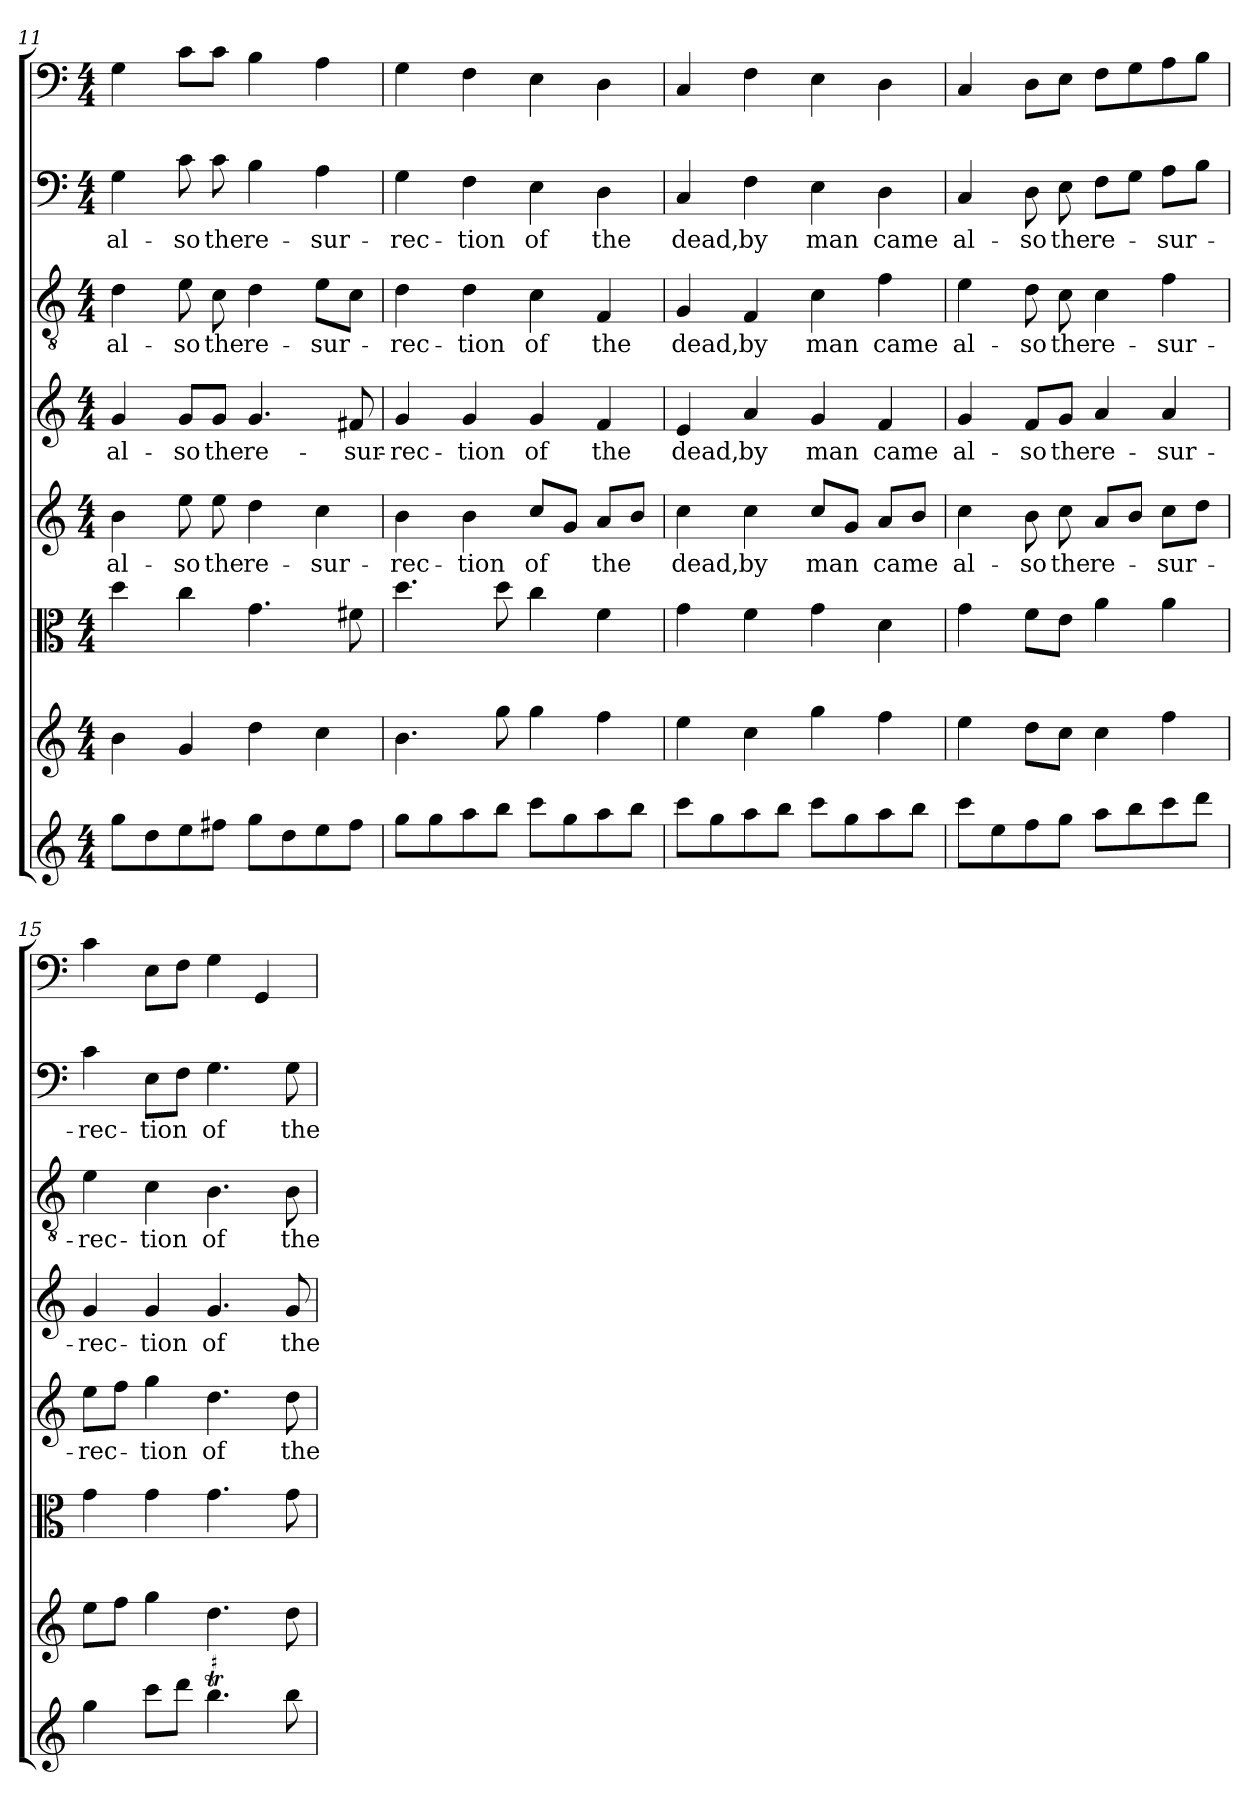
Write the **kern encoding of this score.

**kern	**kern	**kern	**kern	**text	**kern	**text	**kern	**text	**kern	**text	**kern
*part8	*part7	*part6	*part5	*part5	*part4	*part4	*part3	*part3	*part2	*part2	*part1
*staff8	*staff7	*staff6	*staff5	*staff5	*staff4	*staff4	*staff3	*staff3	*staff2	*staff2	*staff1
*clefG2	*clefG2	*clefC3	*clefG2	*	*clefG2	*	*clefGv2	*	*clefF4	*	*clefF4
*k[]	*k[]	*k[]	*k[]	*	*k[]	*	*k[]	*	*k[]	*	*k[]
*a:	*a:	*a:	*a:	*	*a:	*	*a:	*	*a:	*	*a:
*M4/4	*M4/4	*M4/4	*M4/4	*	*M4/4	*	*M4/4	*	*M4/4	*	*M4/4
=11	=11	=11	=11	=11	=11	=11	=11	=11	=11	=11	=11
8gg\L	4b\	4dd\	4b\	al-	4g/	al-	4d\	al-	4G\	al-	4G\
8dd\	.	.	.	.	.	.	.	.	.	.	.
8ee\	4g/	4cc\	8ee\	-so	8g/L	-so	8e\	-so	8c\	-so	8c\L
8ff#X\J	.	.	8ee\	the	8g/J	the	8c\	the	8c\	the	8c\J
8gg\L	4dd\	4.g\	4dd\	re-	4.g/	re-	4d\	re-	4B\	re-	4B\
8dd\	.	.	.	.	.	.	.	.	.	.	.
8ee\	4cc\	.	4cc\	-sur-	.	.	8e\L	-sur-	4A\	-sur-	4A\
8ff#\J	.	8f#X\	.	.	8f#X/	-sur-	8c\J	.	.	.	.
=12	=12	=12	=12	=12	=12	=12	=12	=12	=12	=12	=12
8gg\L	4.b\	4.dd\	4b\	-rec-	4g/	-rec-	4d\	-rec-	4G\	-rec-	4G\
8gg\	.	.	.	.	.	.	.	.	.	.	.
8aa\	.	.	4b\	-tion	4g/	-tion	4d\	-tion	4F\	-tion	4F\
8bb\J	8gg\	8dd\	.	.	.	.	.	.	.	.	.
8ccc\L	4gg\	4cc\	8cc/L	of	4g/	of	4c\	of	4E\	of	4E\
8gg\	.	.	8g/J	.	.	.	.	.	.	.	.
8aa\	4ff\	4f\	8a/L	the	4f/	the	4F/	the	4D\	the	4D\
8bb\J	.	.	8b/J	.	.	.	.	.	.	.	.
=13	=13	=13	=13	=13	=13	=13	=13	=13	=13	=13	=13
8ccc\L	4ee\	4g\	4cc\	dead,	4e/	dead,	4G/	dead,	4C/	dead,	4C/
8gg\	.	.	.	.	.	.	.	.	.	.	.
8aa\	4cc\	4f\	4cc\	by	4a/	by	4F/	by	4F\	by	4F\
8bb\J	.	.	.	.	.	.	.	.	.	.	.
8ccc\L	4gg\	4g\	8cc/L	man	4g/	man	4c\	man	4E\	man	4E\
8gg\	.	.	8g/J	.	.	.	.	.	.	.	.
8aa\	4ff\	4d\	8a/L	came	4f/	came	4f\	came	4D\	came	4D\
8bb\J	.	.	8b/J	.	.	.	.	.	.	.	.
=14	=14	=14	=14	=14	=14	=14	=14	=14	=14	=14	=14
8ccc\L	4ee\	4g\	4cc\	al-	4g/	al-	4e\	al-	4C/	al-	4C/
8ee\	.	.	.	.	.	.	.	.	.	.	.
8ff\	8dd\L	8f\L	8b\	-so	8f/L	-so	8d\	-so	8D\	-so	8D\L
8gg\J	8cc\J	8e\J	8cc\	the	8g/J	the	8c\	the	8E\	the	8E\J
8aa\L	4cc\	4a\	8a/L	re-	4a/	re-	4c\	re-	8F\L	re-	8F\L
8bb\	.	.	8b/J	.	.	.	.	.	8G\J	.	8G\
8ccc\	4ff\	4a\	8cc\L	-sur-	4a/	-sur-	4f\	-sur-	8A\L	-sur-	8A\
8ddd\J	.	.	8dd\J	.	.	.	.	.	8B\J	.	8B\J
=15	=15	=15	=15	=15	=15	=15	=15	=15	=15	=15	=15
4gg\	8ee\L	4g\	8ee\L	-rec-	4g/	-rec-	4e\	-rec-	4c\	-rec-	4c\
.	8ff\J	.	8ff\J	.	.	.	.	.	.	.	.
8ccc\L	4gg\	4g\	4gg\	-tion	4g/	-tion	4c\	-tion	8E\L	-tion	8E\L
8ddd\J	.	.	.	.	.	.	.	.	8F\J	.	8F\J
!LO:TR:acc=#	!	!	!	!	!	!	!	!	!	!	!
4.bbT\	4.dd\	4.g\	4.dd\	of	4.g/	of	4.B\	of	4.G\	of	4G\
.	.	.	.	.	.	.	.	.	.	.	4GG/
8bb\	8dd\	8g\	8dd\	the	8g/	the	8B\	the	8G\	the	.
=	=	=	=	=	=	=	=	=	=	=	=
*-	*-	*-	*-	*-	*-	*-	*-	*-	*-	*-	*-
